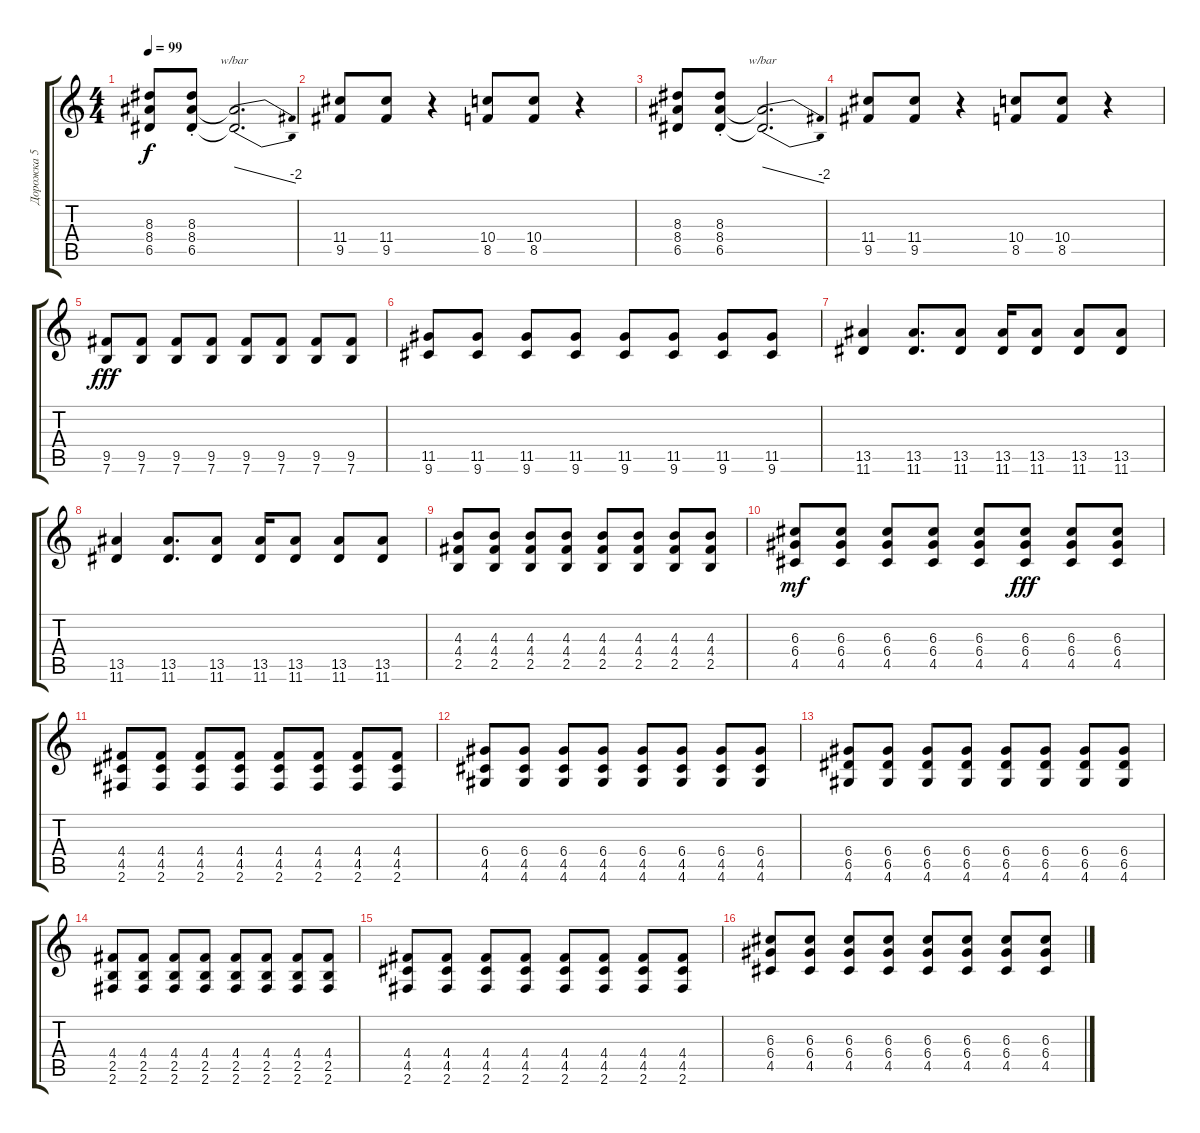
\track ("Дорожка 5" "Дорожка 5") {instrument electricguitarjazz}
\staff {score tabs}
\tuning (E4 B3 G3 D3 A2 E2) {hide}
\ts (4 4)
\tempo 99
\clef g2
\ks c
(8.3 8.4 6.5).8{dy f balance 8} (8.3{st} 8.4{st} 6.5{st}).8 (8.4{t} 6.5{t}).2{d tbe (dive default 0 0 60 -8)} |
(11.4 9.5).8 (11.4 9.5).8 r.4 (10.4 8.5).8 (10.4 8.5).8 r.4 |
(8.3 8.4 6.5).8 (8.3{st} 8.4{st} 6.5{st}).8 (8.4{t} 6.5{t}).2{d tbe (dive default 0 0 60 -8)} |
(11.4 9.5).8 (11.4 9.5).8 r.4 (10.4 8.5).8 (10.4 8.5).8 r.4 |
(9.5 7.6).8{dy fff volume 16 instrument distortionguitar} (9.5 7.6).8 (9.5 7.6).8 (9.5 7.6).8 (9.5 7.6).8 (9.5 7.6).8 (9.5 7.6).8 (9.5 7.6).8 |
(11.5 9.6).8 (11.5 9.6).8 (11.5 9.6).8 (11.5 9.6).8 (11.5 9.6).8 (11.5 9.6).8 (11.5 9.6).8 (11.5 9.6).8 |
(13.5 11.6).4 (13.5 11.6).8{d} (13.5 11.6).8 (13.5 11.6).16 (13.5 11.6).8 (13.5 11.6).8 (13.5 11.6).8 |
(13.5 11.6).4 (13.5 11.6).8{d} (13.5 11.6).8 (13.5 11.6).16 (13.5 11.6).8 (13.5 11.6).8 (13.5 11.6).8 |
(4.3 4.4 2.5).8 (4.3 4.4 2.5).8 (4.3 4.4 2.5).8 (4.3 4.4 2.5).8 (4.3 4.4 2.5).8 (4.3 4.4 2.5).8 (4.3 4.4 2.5).8 (4.3 4.4 2.5).8 |
(6.3 6.4 4.5).8{dy mf} (6.3 6.4 4.5).8 (6.3 6.4 4.5).8 (6.3 6.4 4.5).8 (6.3 6.4 4.5).8 (6.3 6.4 4.5).8{dy fff} (6.3 6.4 4.5).8 (6.3 6.4 4.5).8 |
(4.4 4.5 2.6).8{volume 16 balance 0 instrument distortionguitar} (4.4 4.5 2.6).8 (4.4 4.5 2.6).8 (4.4 4.5 2.6).8 (4.4 4.5 2.6).8 (4.4 4.5 2.6).8 (4.4 4.5 2.6).8 (4.4 4.5 2.6).8 |
(6.4 4.5 4.6).8 (6.4 4.5 4.6).8 (6.4 4.5 4.6).8 (6.4 4.5 4.6).8 (6.4 4.5 4.6).8 (6.4 4.5 4.6).8 (6.4 4.5 4.6).8 (6.4 4.5 4.6).8 |
(6.4 6.5 4.6).8 (6.4 6.5 4.6).8 (6.4 6.5 4.6).8 (6.4 6.5 4.6).8 (6.4 6.5 4.6).8 (6.4 6.5 4.6).8 (6.4 6.5 4.6).8 (6.4 6.5 4.6).8 |
(4.4 2.5 2.6).8 (4.4 2.5 2.6).8 (4.4 2.5 2.6).8 (4.4 2.5 2.6).8 (4.4 2.5 2.6).8 (4.4 2.5 2.6).8 (4.4 2.5 2.6).8 (4.4 2.5 2.6).8 |
(4.4 4.5 2.6).8 (4.4 4.5 2.6).8 (4.4 4.5 2.6).8 (4.4 4.5 2.6).8 (4.4 4.5 2.6).8 (4.4 4.5 2.6).8 (4.4 4.5 2.6).8 (4.4 4.5 2.6).8 |
(6.3 6.4 4.5).8 (6.3 6.4 4.5).8 (6.3 6.4 4.5).8 (6.3 6.4 4.5).8 (6.3 6.4 4.5).8 (6.3 6.4 4.5).8 (6.3 6.4 4.5).8 (6.3 6.4 4.5).8
